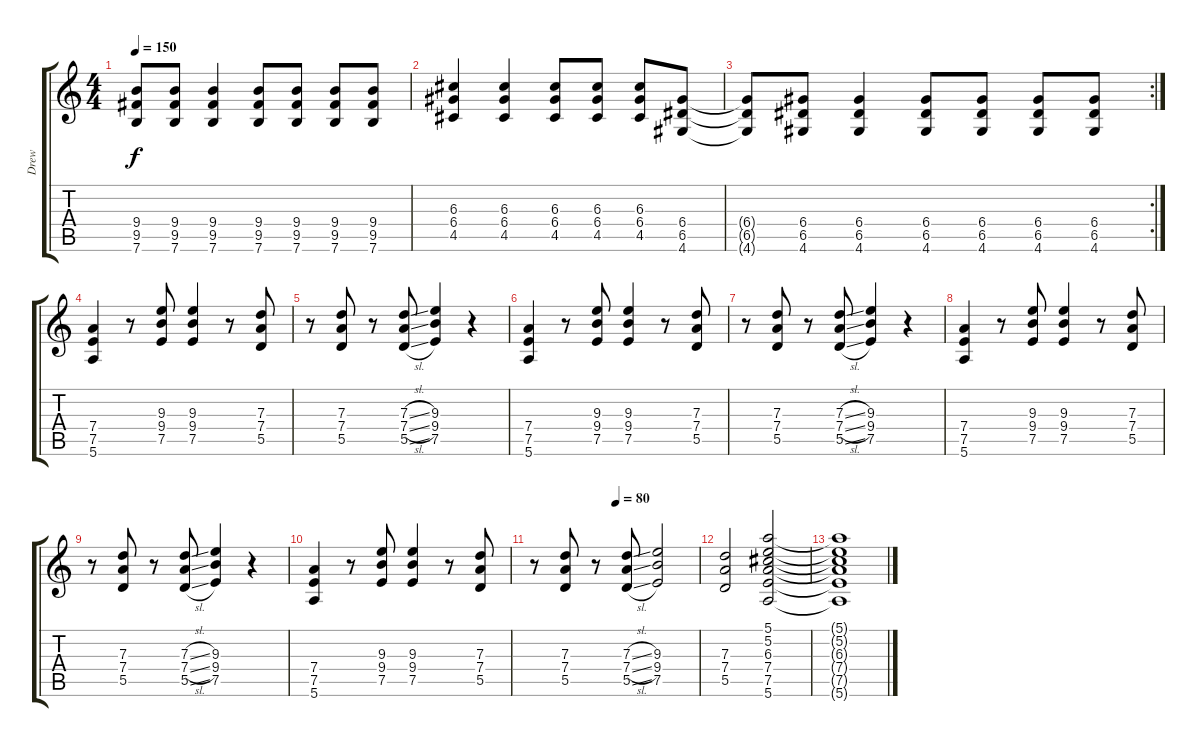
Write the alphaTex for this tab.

\track ("Drew" "Drew") {instrument distortionguitar}
\staff {score tabs}
\tuning (E4 B3 G3 D3 A2 E2) {hide}
\ts (4 4)
\tempo 150
\clef g2
\ks c
(9.4{t} 9.5{t} 7.6{t}).8{dy f} (9.4 9.5 7.6).8 (9.4 9.5 7.6).4 (9.4 9.5 7.6).8 (9.4 9.5 7.6).8 (9.4 9.5 7.6).8 (9.4 9.5 7.6).8 |
(6.3 6.4 4.5).4 (6.3 6.4 4.5).4 (6.3 6.4 4.5).8 (6.3 6.4 4.5).8 (6.3 6.4 4.5).8 (6.4 6.5 4.6).8 |
\rc 2
(6.4{t} 6.5{t} 4.6{t}).8 (6.4 6.5 4.6).8 (6.4 6.5 4.6).4 (6.4 6.5 4.6).8 (6.4 6.5 4.6).8 (6.4 6.5 4.6).8 (6.4 6.5 4.6).8 |
(7.4 7.5 5.6).4 r.8 (9.3 9.4 7.5).8 (9.3 9.4 7.5).4 r.8 (7.3 7.4 5.5).8 |
r.8 (7.3 7.4 5.5).8 r.8 (7.3{sl} 7.4{sl} 5.5{sl}).8 (9.3 9.4 7.5).4 r.4 |
(7.4 7.5 5.6).4 r.8 (9.3 9.4 7.5).8 (9.3 9.4 7.5).4 r.8 (7.3 7.4 5.5).8 |
r.8 (7.3 7.4 5.5).8 r.8 (7.3{sl} 7.4{sl} 5.5{sl}).8 (9.3 9.4 7.5).4 r.4 |
(7.4 7.5 5.6).4 r.8 (9.3 9.4 7.5).8 (9.3 9.4 7.5).4 r.8 (7.3 7.4 5.5).8 |
r.8 (7.3 7.4 5.5).8 r.8 (7.3{sl} 7.4{sl} 5.5{sl}).8 (9.3 9.4 7.5).4 r.4 |
(7.4 7.5 5.6).4 r.8 (9.3 9.4 7.5).8 (9.3 9.4 7.5).4 r.8 (7.3 7.4 5.5).8 |
\tempo (80 0.5)
r.8 (7.3 7.4 5.5).8 r.8 (7.3{sl} 7.4{sl} 5.5{sl}).8 (9.3 9.4 7.5).2 |
(7.3 7.4 5.5).2 (5.1 5.2 6.3 7.4 7.5 5.6).2 |
(5.1{t} 5.2{t} 6.3{t} 7.4{t} 7.5{t} 5.6{t}).1
